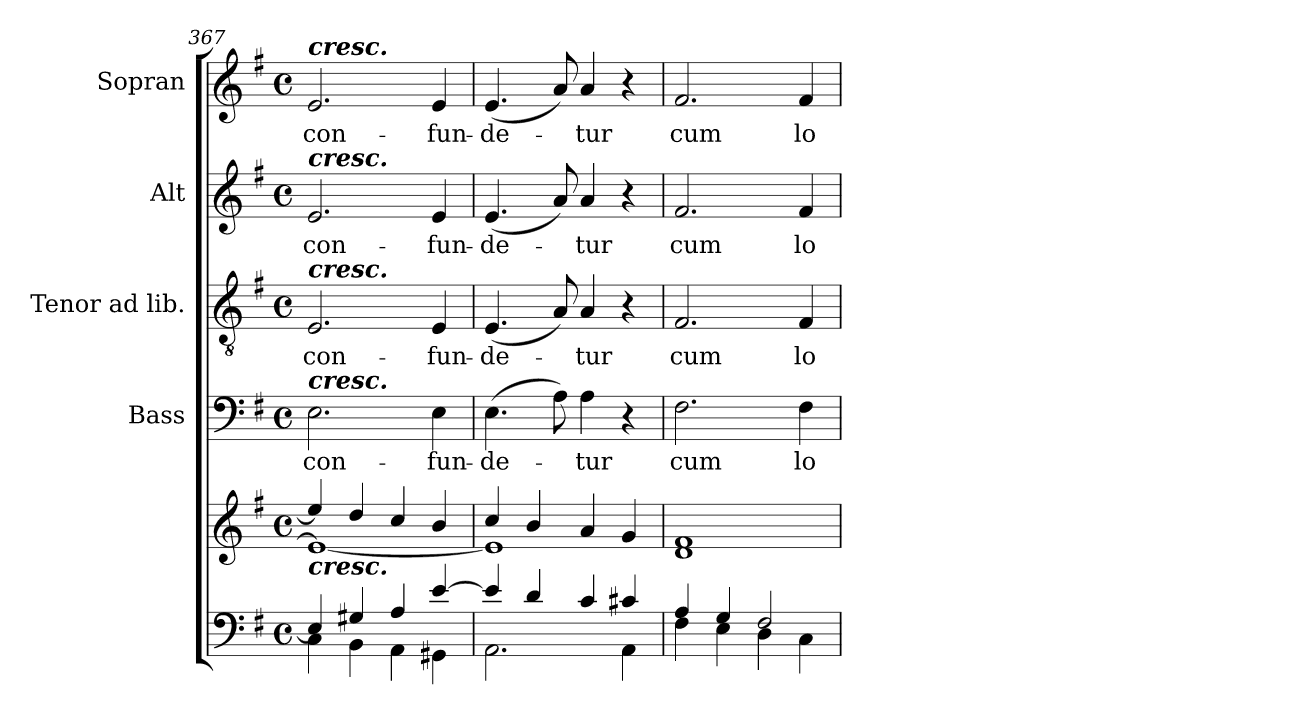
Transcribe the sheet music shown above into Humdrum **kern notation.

**kern	**kern	**kern	**text	**kern	**text	**kern	**text	**kern	**text
*part5	*part5	*part4	*part4	*part3	*part3	*part2	*part2	*part1	*part1
*staff6	*staff5	*staff4	*staff4	*staff3	*staff3	*staff2	*staff2	*staff1	*staff1
*	*	*I"Bass	*	*I"Tenor ad lib.	*	*I"Alt	*	*I"Sopran	*
*	*	*I'B.	*	*I'T.	*	*I'A.	*	*I'S.	*
!!LO:PB:g=z
*clefF4	*clefG2	*clefF4	*	*clefGv2	*	*clefG2	*	*clefG2	*
*k[f#]	*k[f#]	*k[f#]	*	*k[f#]	*	*k[f#]	*	*k[f#]	*
*G:	*G:	*G:	*	*G:	*	*G:	*	*G:	*
*M4/4	*M4/4	*M4/4	*	*M4/4	*	*M4/4	*	*M4/4	*
*met(c)	*met(c)	*met(c)	*	*met(c)	*	*met(c)	*	*met(c)	*
=367	=367	=367	=367	=367	=367	=367	=367	=367	=367
*^	*^	*	*	*	*	*	*	*	*
!	!	!	!	!	!	!	!	!	!	!LO:TX:a:Bi:t=cresc.	!
!	!	!	!	!	!	!	!	!LO:TX:a:Bi:t=cresc.	!	!	!
!	!	!	!	!	!	!LO:TX:a:Bi:t=cresc.	!	!	!	!	!
!	!	!	!	!LO:TX:a:Bi:t=cresc.	!	!	!	!	!	!	!
!	!	!LO:TX:b:Bi:t=cresc.	!	!	!	!	!	!	!	!	!
!	!	!	!	!	!LO:LY:b	!	!LO:LY:b	!	!LO:LY:b	!	!LO:LY:b
4E/]	4C\	4ee/]	1e_	2.E\	con-	2.E/	con-	2.e/	con-	2.e/	con-
4G#X/	4BB\	4dd/	.	.	.	.	.	.	.	.	.
4A/	4AA\	4cc/	.	.	.	.	.	.	.	.	.
!	!	!	!	!	!LO:LY:b	!	!LO:LY:b	!	!LO:LY:b	!	!LO:LY:b
[>4e/	4GG#X\	4b/	.	4E\	-fun-	4E/	-fun-	4e/	-fun-	4e/	-fun-
=368	=368	=368	=368	=368	=368	=368	=368	=368	=368	=368	=368
!	!	!	!	!	!LO:LY:b	!	!LO:LY:b	!	!LO:LY:b	!	!LO:LY:b
4e/]	2.AA\	4cc/	1e]	(>4.E\	-de-	(<4.E/	-de-	(<4.e/	-de-	(<4.e/	-de-
4d/	.	4b/	.	.	.	.	.	.	.	.	.
.	.	.	.	8A\)	.	8A/)	.	8a/)	.	8a/)	.
!	!	!	!	!	!LO:LY:b	!	!LO:LY:b	!	!LO:LY:b	!	!LO:LY:b
4c/	.	4a/	.	4A\	-tur	4A/	-tur	4a/	-tur	4a/	-tur
4c#X/	4AA\	4g/	.	4r	.	4r	.	4r	.	4r	.
=369	=369	=369	=369	=369	=369	=369	=369	=369	=369	=369	=369
!	!	!	!	!	!LO:LY:b	!	!LO:LY:b	!	!LO:LY:b	!	!LO:LY:b
4A/	4F#\	1f#	1d	2.F#\	cum	2.F#/	cum	2.f#/	cum	2.f#/	cum
4G/	4E\	.	.	.	.	.	.	.	.	.	.
2F#/	4D\	.	.	.	.	.	.	.	.	.	.
!	!	!	!	!	!LO:LY:b	!	!LO:LY:b	!	!LO:LY:b	!	!LO:LY:b
.	4C\	.	.	4F#\	lo-	4F#/	lo-	4f#/	lo-	4f#/	lo-
*v	*v	*	*	*	*	*	*	*	*	*	*
*	*v	*v	*	*	*	*	*	*	*	*
=	=	=	=	=	=	=	=	=	=
*-	*-	*-	*-	*-	*-	*-	*-	*-	*-
